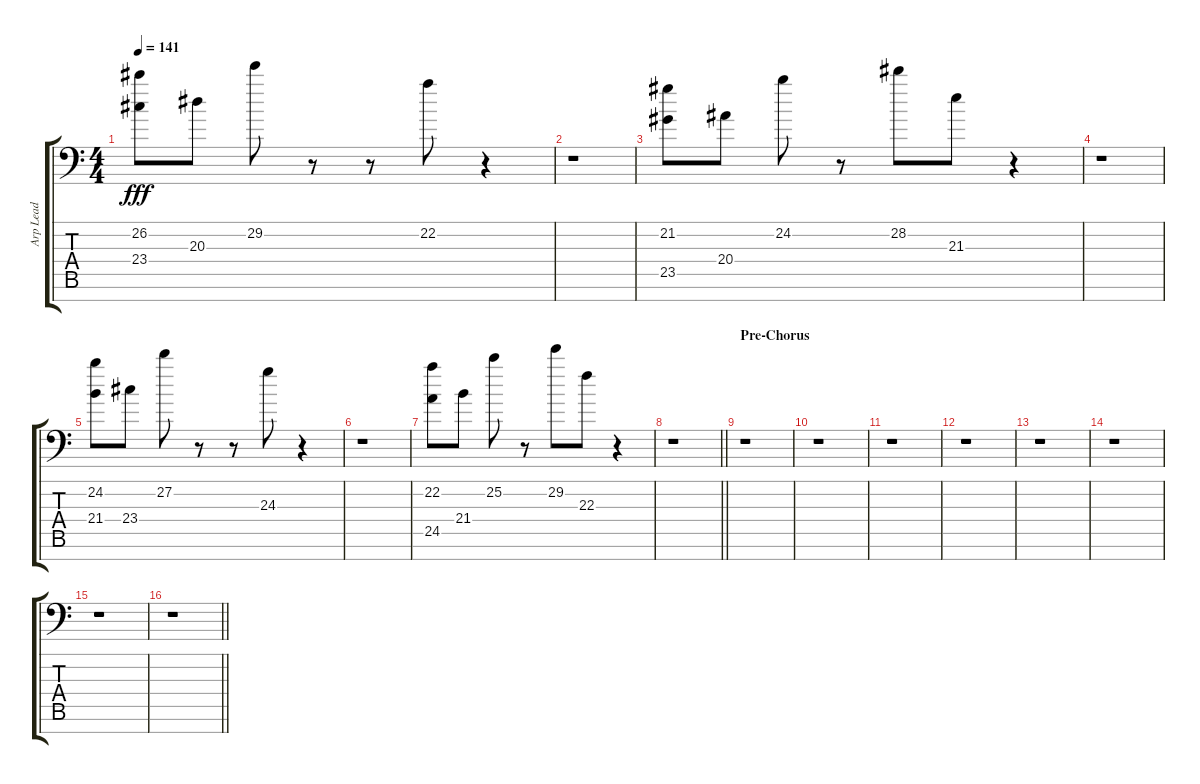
\track ("Arp Lead" "Arp Lead") {instrument lead1square}
\staff {score tabs}
\tuning (D8 B3 G3 D3 A2 E2 C-1) {hide}
\ts (4 4)
\tempo 141
\clef f4
\ks c
(26.2 23.4).8{dy fff} 20.3.8 29.2.8 r.8 r.8 22.2.8 r.4 |
r.1 |
(21.2 23.5).8 20.4.8 24.2.8 r.8 28.2.8 21.3.8 r.4 |
r.1 |
(24.2 21.4).8 23.4.8 27.2.8 r.8 r.8 24.3.8 r.4 |
r.1 |
(22.2 24.5).8 21.4.8 25.2.8 r.8 29.2.8 22.3.8 r.4 |
\barLineRight lightlight
r.1 |
\section ("" "Pre-Chorus")
r.1 |
r.1 |
r.1 |
r.1 |
r.1 |
r.1 |
r.1 |
\barLineRight lightlight
r.1
